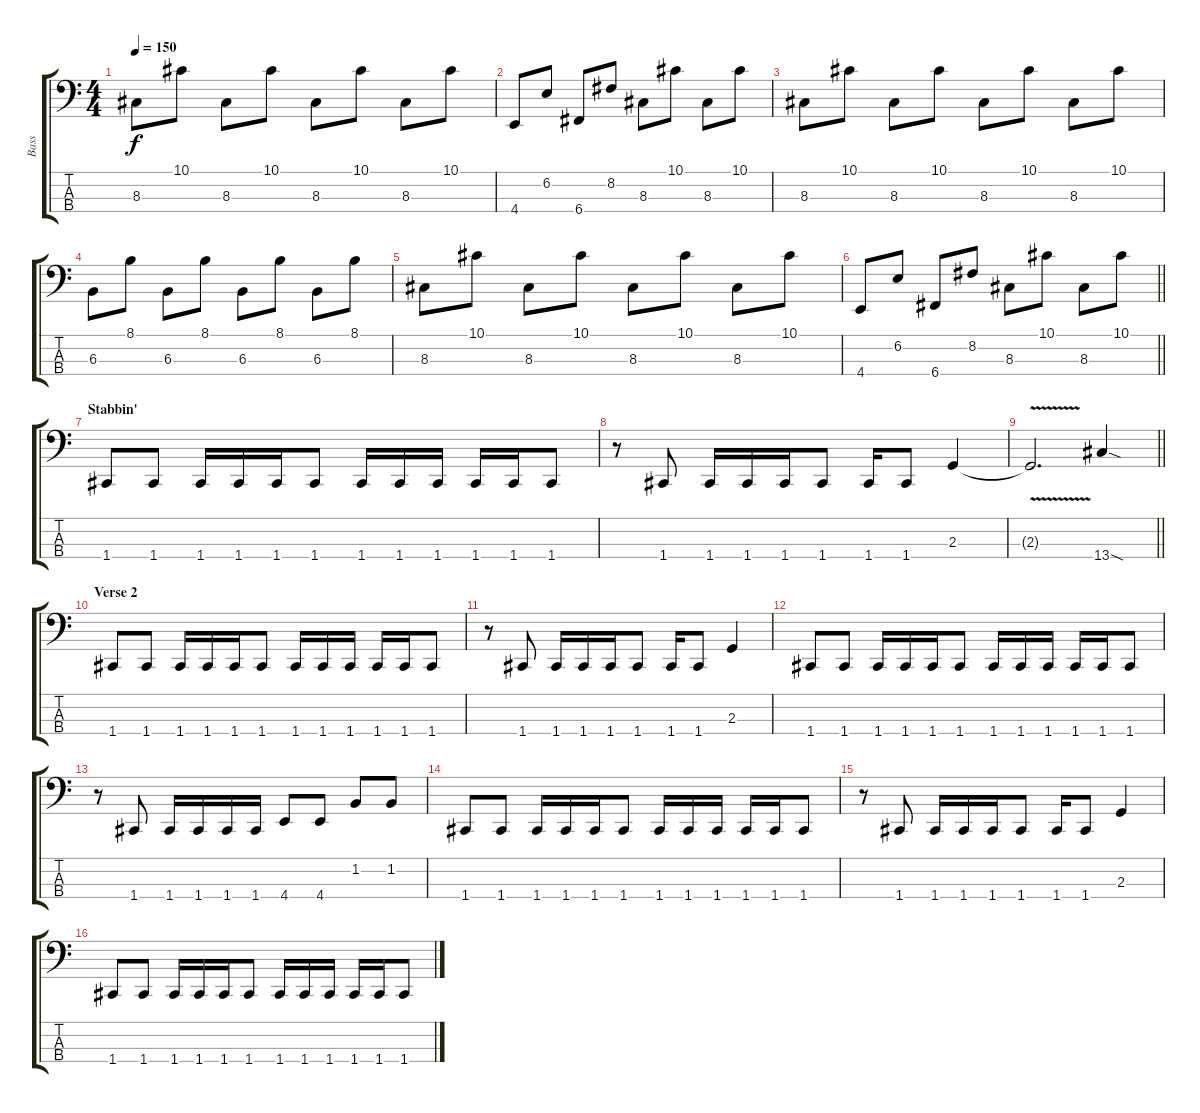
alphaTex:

\track ("Bass" "Bass") {instrument electricbasspick}
\staff {score tabs}
\tuning (Eb2 Bb1 F1 C1) {hide}
\ts (4 4)
\tempo 150
\clef f4
\ks c
8.3.8{dy f} 10.1.8 8.3.8 10.1.8 8.3.8 10.1.8 8.3.8 10.1.8 |
4.4.8 6.2.8 6.4.8 8.2.8 8.3.8 10.1.8 8.3.8 10.1.8 |
8.3.8 10.1.8 8.3.8 10.1.8 8.3.8 10.1.8 8.3.8 10.1.8 |
6.3.8 8.1.8 6.3.8 8.1.8 6.3.8 8.1.8 6.3.8 8.1.8 |
8.3.8 10.1.8 8.3.8 10.1.8 8.3.8 10.1.8 8.3.8 10.1.8 |
\barLineRight lightlight
4.4.8 6.2.8 6.4.8 8.2.8 8.3.8 10.1.8 8.3.8 10.1.8 |
\section ("" "Stabbin'")
1.4.8 1.4.8 1.4.16 1.4.16 1.4.16 1.4.8 1.4.16 1.4.16 1.4.16 1.4.16 1.4.16 1.4.8 |
r.8 1.4.8 1.4.16 1.4.16 1.4.16 1.4.8 1.4.16 1.4.8 2.3.4 |
\barLineRight lightlight
2.3{v t}.2{d} 13.4{sod}.4 |
\section ("" "Verse 2")
1.4.8 1.4.8 1.4.16 1.4.16 1.4.16 1.4.8 1.4.16 1.4.16 1.4.16 1.4.16 1.4.16 1.4.8 |
r.8 1.4.8 1.4.16 1.4.16 1.4.16 1.4.8 1.4.16 1.4.8 2.3.4 |
1.4.8 1.4.8 1.4.16 1.4.16 1.4.16 1.4.8 1.4.16 1.4.16 1.4.16 1.4.16 1.4.16 1.4.8 |
r.8 1.4.8 1.4.16 1.4.16 1.4.16 1.4.16 4.4.8 4.4.8 1.2.8 1.2.8 |
1.4.8 1.4.8 1.4.16 1.4.16 1.4.16 1.4.8 1.4.16 1.4.16 1.4.16 1.4.16 1.4.16 1.4.8 |
r.8 1.4.8 1.4.16 1.4.16 1.4.16 1.4.8 1.4.16 1.4.8 2.3.4 |
1.4.8 1.4.8 1.4.16 1.4.16 1.4.16 1.4.8 1.4.16 1.4.16 1.4.16 1.4.16 1.4.16 1.4.8
